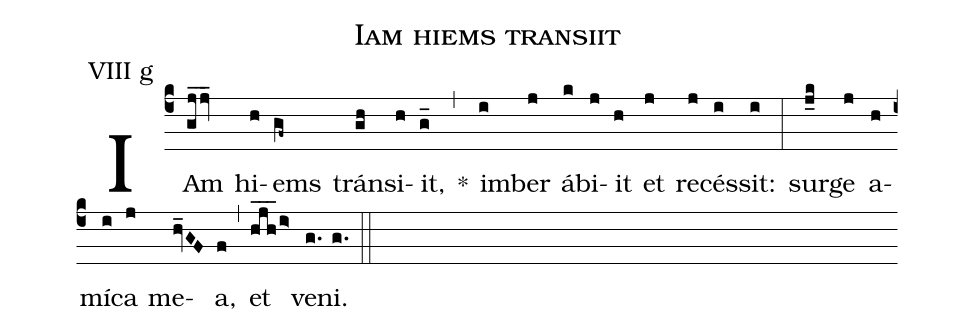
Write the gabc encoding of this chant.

name: Iam hiems transiit;
annotation: VIII g;
mode: 8;
%%
(c4)
IAm(gj_jv_) hi(h)ems(gf~) trán(gh)si(h)it,(g_) *(,)
im(i)ber(j) á(k)bi(j)it(h) et(j) re(j)cés(i)sit:(i) (:)
sur(j_k)ge(j) a(h)mí(i)ca(j) me(hv_GF)a,(f) (,)
et(hjh___/i>) ve(g.)ni.(g.) (::)
